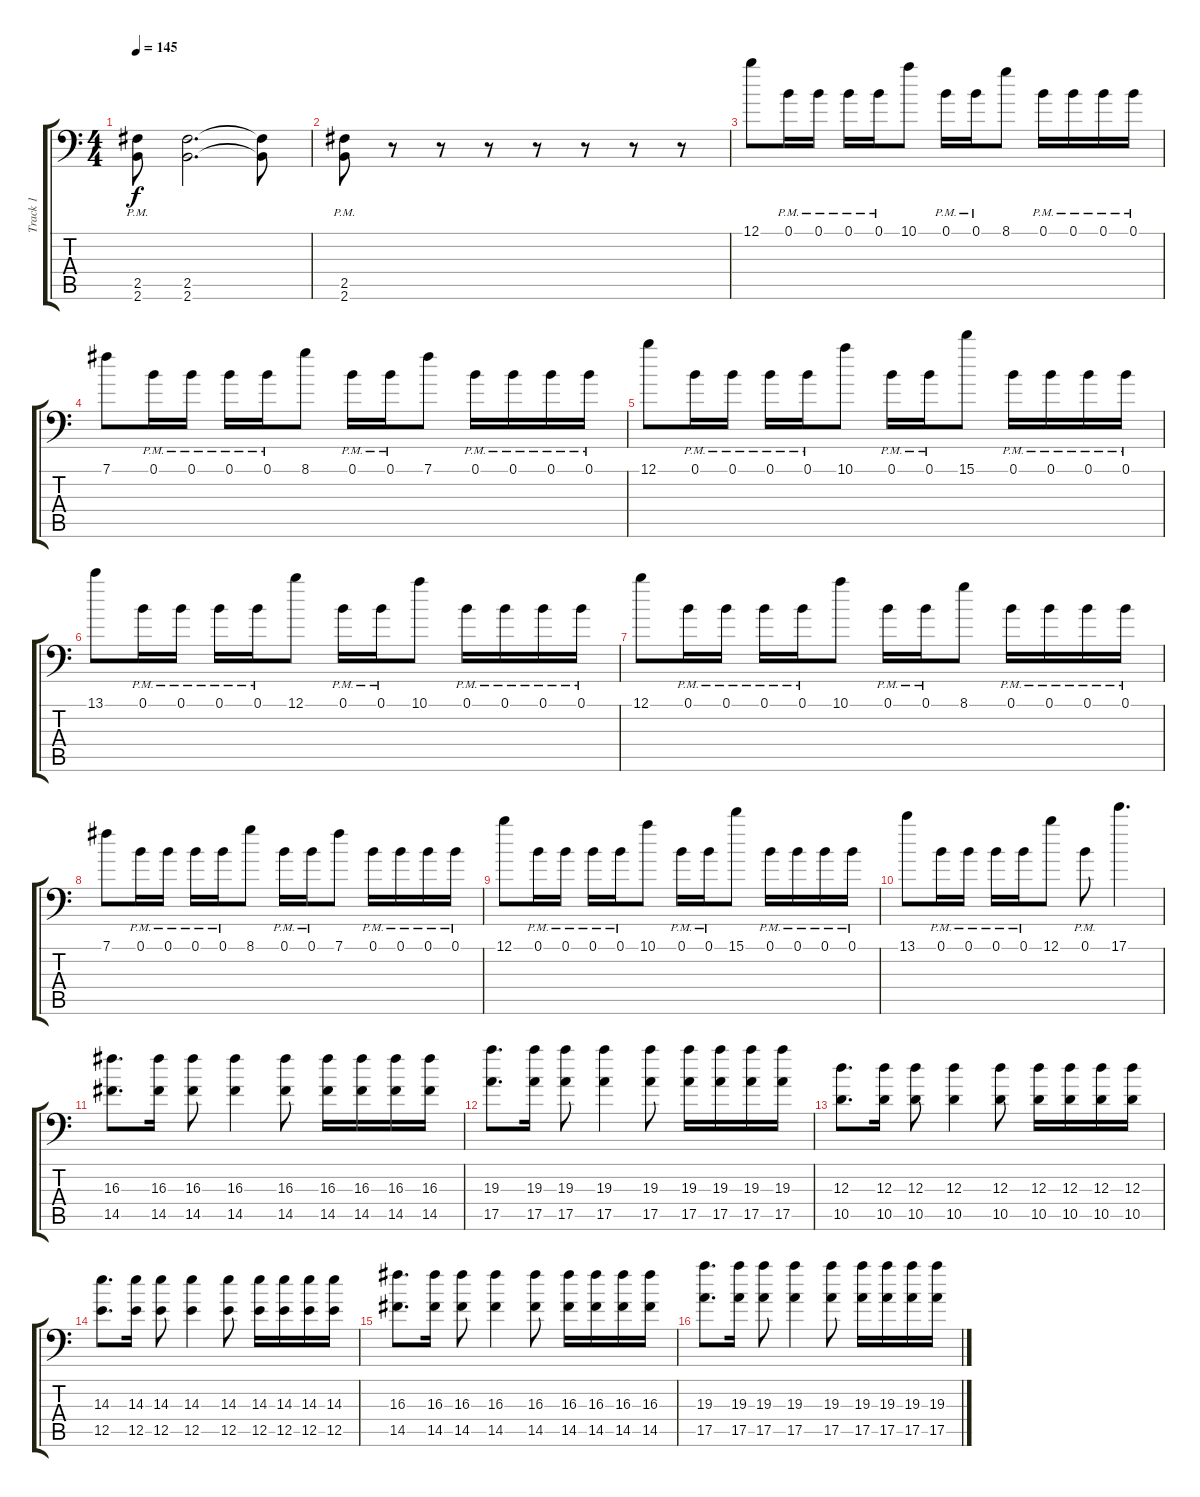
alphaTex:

\track ("Track 1" "Track 1") {instrument distortionguitar}
\staff {score tabs}
\tuning (B3 Gb3 D3 A2 E2 A1) {hide}
\ts (4 4)
\tempo 145
\clef f4
\ks c
(2.5{pm} 2.6{pm}).8{dy f} (2.5 2.6).2{d} (2.5{t} 2.6{t}).8 |
(2.5{pm} 2.6{pm}).8 r.8 r.8 r.8 r.8 r.8 r.8 r.8 |
12.1.8 0.1{pm}.16 0.1{pm}.16 0.1{pm}.16 0.1{pm}.16 10.1.8 0.1{pm}.16 0.1{pm}.16 8.1.8 0.1{pm}.16 0.1{pm}.16 0.1{pm}.16 0.1{pm}.16 |
7.1.8 0.1{pm}.16 0.1{pm}.16 0.1{pm}.16 0.1{pm}.16 8.1.8 0.1{pm}.16 0.1{pm}.16 7.1.8 0.1{pm}.16 0.1{pm}.16 0.1{pm}.16 0.1{pm}.16 |
12.1.8 0.1{pm}.16 0.1{pm}.16 0.1{pm}.16 0.1{pm}.16 10.1.8 0.1{pm}.16 0.1{pm}.16 15.1.8 0.1{pm}.16 0.1{pm}.16 0.1{pm}.16 0.1{pm}.16 |
13.1.8 0.1{pm}.16 0.1{pm}.16 0.1{pm}.16 0.1{pm}.16 12.1.8 0.1{pm}.16 0.1{pm}.16 10.1.8 0.1{pm}.16 0.1{pm}.16 0.1{pm}.16 0.1{pm}.16 |
12.1.8 0.1{pm}.16 0.1{pm}.16 0.1{pm}.16 0.1{pm}.16 10.1.8 0.1{pm}.16 0.1{pm}.16 8.1.8 0.1{pm}.16 0.1{pm}.16 0.1{pm}.16 0.1{pm}.16 |
7.1.8 0.1{pm}.16 0.1{pm}.16 0.1{pm}.16 0.1{pm}.16 8.1.8 0.1{pm}.16 0.1{pm}.16 7.1.8 0.1{pm}.16 0.1{pm}.16 0.1{pm}.16 0.1{pm}.16 |
12.1.8 0.1{pm}.16 0.1{pm}.16 0.1{pm}.16 0.1{pm}.16 10.1.8 0.1{pm}.16 0.1{pm}.16 15.1.8 0.1{pm}.16 0.1{pm}.16 0.1{pm}.16 0.1{pm}.16 |
13.1.8 0.1{pm}.16 0.1{pm}.16 0.1{pm}.16 0.1{pm}.16 12.1.8 0.1{pm}.8 17.1.4{d} |
(16.3 14.5).8{d} (16.3 14.5).16 (16.3 14.5).8 (16.3 14.5).4 (16.3 14.5).8 (16.3 14.5).16 (16.3 14.5).16 (16.3 14.5).16 (16.3 14.5).16 |
(19.3 17.5).8{d} (19.3 17.5).16 (19.3 17.5).8 (19.3 17.5).4 (19.3 17.5).8 (19.3 17.5).16 (19.3 17.5).16 (19.3 17.5).16 (19.3 17.5).16 |
(12.3 10.5).8{d} (12.3 10.5).16 (12.3 10.5).8 (12.3 10.5).4 (12.3 10.5).8 (12.3 10.5).16 (12.3 10.5).16 (12.3 10.5).16 (12.3 10.5).16 |
(14.3 12.5).8{d} (14.3 12.5).16 (14.3 12.5).8 (14.3 12.5).4 (14.3 12.5).8 (14.3 12.5).16 (14.3 12.5).16 (14.3 12.5).16 (14.3 12.5).16 |
(16.3 14.5).8{d} (16.3 14.5).16 (16.3 14.5).8 (16.3 14.5).4 (16.3 14.5).8 (16.3 14.5).16 (16.3 14.5).16 (16.3 14.5).16 (16.3 14.5).16 |
(19.3 17.5).8{d} (19.3 17.5).16 (19.3 17.5).8 (19.3 17.5).4 (19.3 17.5).8 (19.3 17.5).16 (19.3 17.5).16 (19.3 17.5).16 (19.3 17.5).16
